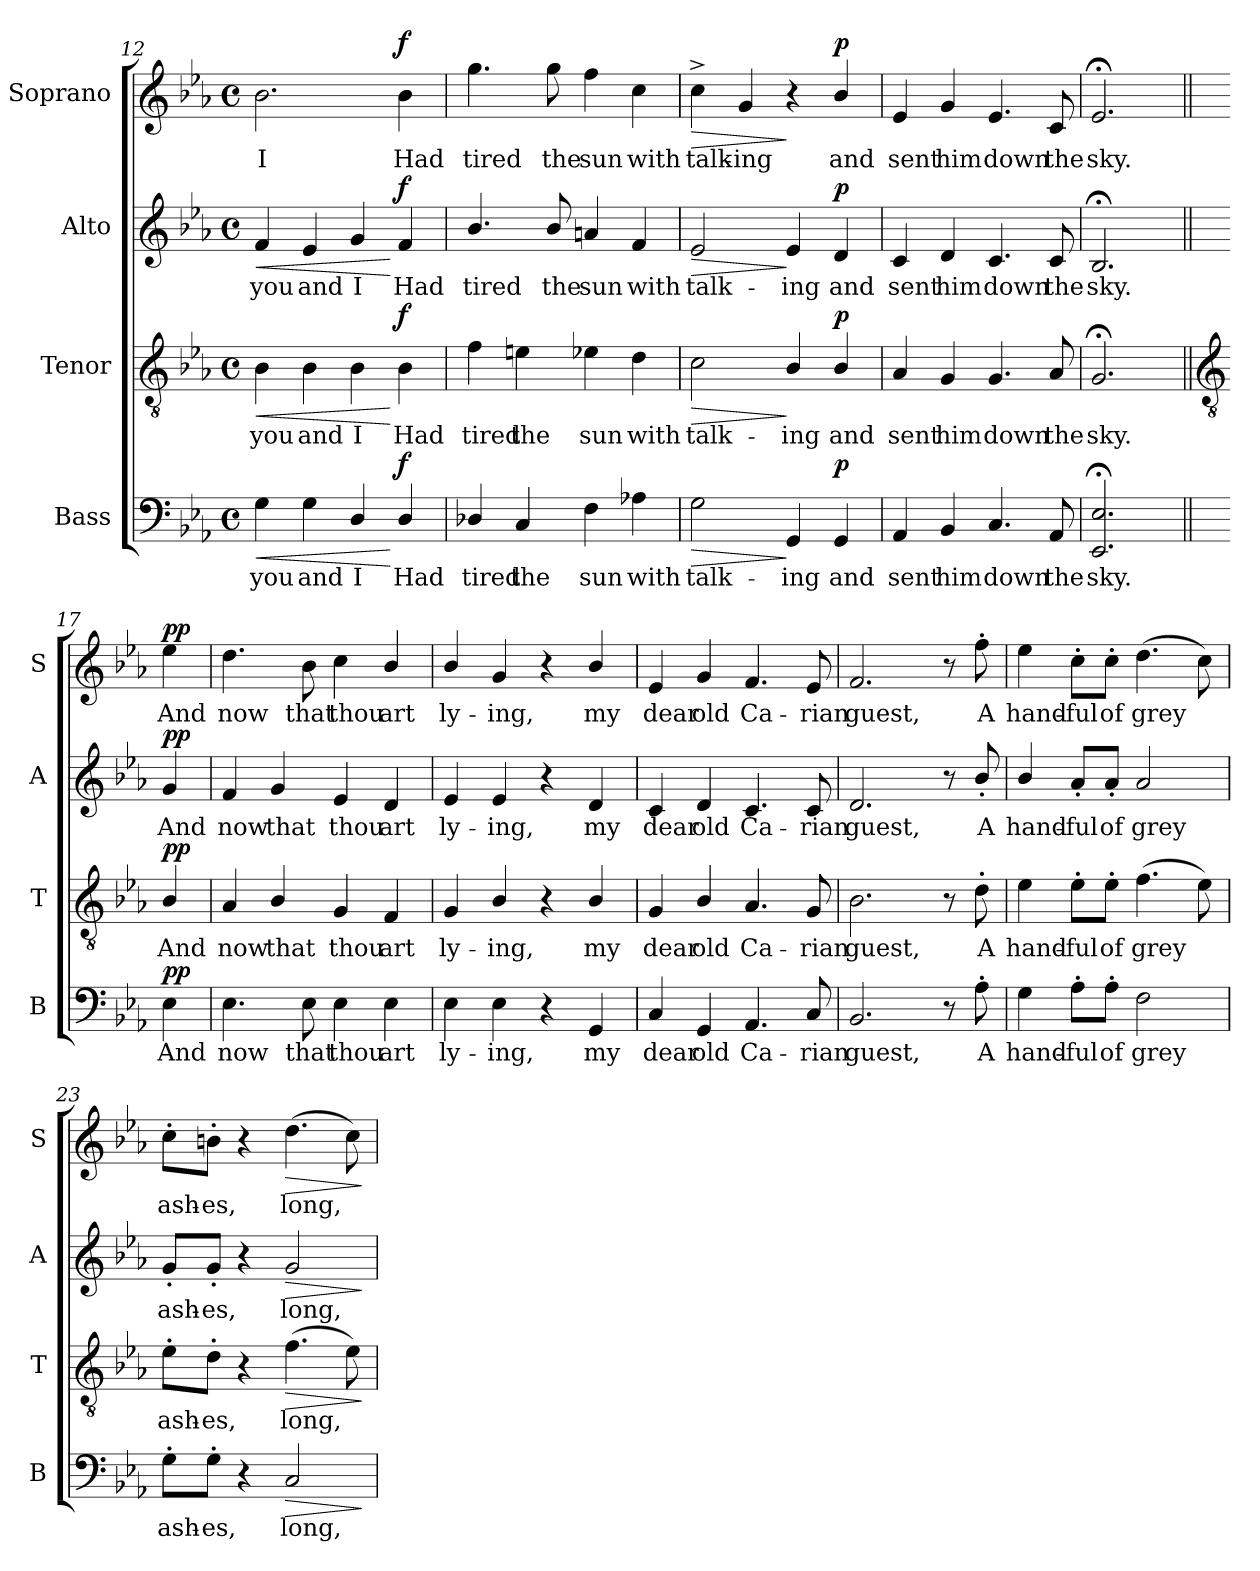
**kern	**text	**dynam	**kern	**text	**dynam	**kern	**text	**dynam	**kern	**text	**dynam
*part4	*part4	*part4	*part3	*part3	*part3	*part2	*part2	*part2	*part1	*part1	*part1
*staff4	*staff4	*staff4	*staff3	*staff3	*staff3	*staff2	*staff2	*staff2	*staff1	*staff1	*staff1
*I"Bass	*	*	*I"Tenor	*	*	*I"Alto	*	*	*I"Soprano	*	*
*I'B	*	*	*I'T	*	*	*I'A	*	*	*I'S	*	*
*clefF4	*	*	*clefGv2	*	*	*clefG2	*	*	*clefG2	*	*
*k[b-e-a-]	*	*	*k[b-e-a-]	*	*	*k[b-e-a-]	*	*	*k[b-e-a-]	*	*
*E-:	*	*	*E-:	*	*	*E-:	*	*	*E-:	*	*
*M4/4	*	*	*M4/4	*	*	*M4/4	*	*	*M4/4	*	*
*met(c)	*	*	*met(c)	*	*	*met(c)	*	*	*met(c)	*	*
=12	=12	=12	=12	=12	=12	=12	=12	=12	=12	=12	=12
!	!LO:LY:b	!LO:HP:b	!	!LO:LY:b	!LO:HP:b	!	!LO:LY:b	!LO:HP:b	!	!LO:LY:b	!
4G	you	<	4B-	you	<	4f	you	<	2.b-	I	.
!	!LO:LY:b	!	!	!LO:LY:b	!	!	!LO:LY:b	!	!	!	!
4G	and	.	4B-	and	.	4e-	and	.	.	.	.
!	!LO:LY:b	!	!	!LO:LY:b	!	!	!LO:LY:b	!	!	!	!
4D/	I	.	4B-	I	.	4g	I	.	.	.	.
!	!LO:LY:b	!LO:DY:n=1:b	!	!LO:LY:b	!LO:DY:n=1:b	!	!LO:LY:b	!LO:DY:n=1:b	!	!LO:LY:b	!LO:DY:b
4D/	Had	[ f	4B-	Had	[ f	4f	Had	[ f	4b-	Had	f
=13	=13	=13	=13	=13	=13	=13	=13	=13	=13	=13	=13
!	!LO:LY:b	!	!	!LO:LY:b	!	!	!LO:LY:b	!	!	!LO:LY:b	!
4D-X/	tired	.	4f	tired	.	4.b-/	tired	.	4.gg	tired	.
!	!LO:LY:b	!	!	!LO:LY:b	!	!	!	!	!	!	!
4C	the	.	4en	the	.	.	.	.	.	.	.
!	!	!	!	!	!	!	!LO:LY:b	!	!	!LO:LY:b	!
.	.	.	.	.	.	8b-/	the	.	8gg	the	.
!	!LO:LY:b	!	!	!LO:LY:b	!	!	!LO:LY:b	!	!	!LO:LY:b	!
4F	sun	.	4e-X	sun	.	4an	sun	.	4ff	sun	.
!	!LO:LY:b	!	!	!LO:LY:b	!	!	!LO:LY:b	!	!	!LO:LY:b	!
4A-X	with	.	4d	with	.	4f	with	.	4cc	with	.
=14	=14	=14	=14	=14	=14	=14	=14	=14	=14	=14	=14
!	!LO:LY:b	!LO:HP:b	!	!LO:LY:b	!LO:HP:b	!	!LO:LY:b	!LO:HP:b	!	!LO:LY:b	!LO:HP:b
2G	talk-	>	2c	talk-	>	2e-	talk-	>	4cc^	talk-	>
!	!	!	!	!	!	!	!	!	!	!LO:LY:b	!
.	.	.	.	.	.	.	.	.	4g	-ing	.
!	!LO:LY:b	!	!	!LO:LY:b	!	!	!LO:LY:b	!	!	!	!
4GG	-ing	]	4B-/	-ing	]	4e-	-ing	]	4r	.	]
!	!LO:LY:b	!LO:DY:b	!	!LO:LY:b	!LO:DY:b	!	!LO:LY:b	!LO:DY:b	!	!LO:LY:b	!LO:DY:b
4GG	and	p	4B-/	and	p	4d	and	p	4b-/	and	p
=15	=15	=15	=15	=15	=15	=15	=15	=15	=15	=15	=15
!	!LO:LY:b	!	!	!LO:LY:b	!	!	!LO:LY:b	!	!	!LO:LY:b	!
4AA-	sent	.	4A-	sent	.	4c	sent	.	4e-	sent	.
!	!LO:LY:b	!	!	!LO:LY:b	!	!	!LO:LY:b	!	!	!LO:LY:b	!
4BB-	him	.	4G	him	.	4d	him	.	4g	him	.
!	!LO:LY:b	!	!	!LO:LY:b	!	!	!LO:LY:b	!	!	!LO:LY:b	!
4.C	down	.	4.G	down	.	4.c	down	.	4.e-	down	.
!	!LO:LY:b	!	!	!LO:LY:b	!	!	!LO:LY:b	!	!	!LO:LY:b	!
8AA-	the	.	8A-	the	.	8c	the	.	8c	the	.
=16	=16	=16	=16	=16	=16	=16	=16	=16	=16	=16	=16
!	!LO:LY:b	!	!	!LO:LY:b	!	!	!LO:LY:b	!	!	!LO:LY:b	!
2.EE-;< 2.E-;<	sky.	.	2.G;<	sky.	.	2.B-;<	sky.	.	2.e-;<	sky.	.
!!LO:LB:g=z
=17||	=17||	=17||	=17||	=17||	=17||	=17||	=17||	=17||	=17||	=17||	=17||
*	*	*	*clefGv2	*	*	*	*	*	*	*	*
!	!LO:LY:b	!LO:DY:b	!	!LO:LY:b	!LO:DY:b	!	!LO:LY:b	!LO:DY:b	!	!LO:LY:b	!LO:DY:b
4E-	And	pp	4B-/	And	pp	4g	And	pp	4ee-	And	pp
=18	=18	=18	=18	=18	=18	=18	=18	=18	=18	=18	=18
!	!LO:LY:b	!	!	!LO:LY:b	!	!	!LO:LY:b	!	!	!LO:LY:b	!
4.E-	now	.	4A-	now	.	4f	now	.	4.dd	now	.
!	!	!	!	!LO:LY:b	!	!	!LO:LY:b	!	!	!	!
.	.	.	4B-/	that	.	4g	that	.	.	.	.
!	!LO:LY:b	!	!	!	!	!	!	!	!	!LO:LY:b	!
8E-	that	.	.	.	.	.	.	.	8b-	that	.
!	!LO:LY:b	!	!	!LO:LY:b	!	!	!LO:LY:b	!	!	!LO:LY:b	!
4E-	thou	.	4G	thou	.	4e-	thou	.	4cc	thou	.
!	!LO:LY:b	!	!	!LO:LY:b	!	!	!LO:LY:b	!	!	!LO:LY:b	!
4E-	art	.	4F	art	.	4d	art	.	4b-/	art	.
=19	=19	=19	=19	=19	=19	=19	=19	=19	=19	=19	=19
!	!LO:LY:b	!	!	!LO:LY:b	!	!	!LO:LY:b	!	!	!LO:LY:b	!
4E-	ly-	.	4G	ly-	.	4e-	ly-	.	4b-/	ly-	.
!	!LO:LY:b	!	!	!LO:LY:b	!	!	!LO:LY:b	!	!	!LO:LY:b	!
4E-	-ing,	.	4B-/	-ing,	.	4e-	-ing,	.	4g	-ing,	.
4r	.	.	4r	.	.	4r	.	.	4r	.	.
!	!LO:LY:b	!	!	!LO:LY:b	!	!	!LO:LY:b	!	!	!LO:LY:b	!
4GG	my	.	4B-/	my	.	4d	my	.	4b-/	my	.
=20	=20	=20	=20	=20	=20	=20	=20	=20	=20	=20	=20
!	!LO:LY:b	!	!	!LO:LY:b	!	!	!LO:LY:b	!	!	!LO:LY:b	!
4C	dear	.	4G	dear	.	4c	dear	.	4e-	dear	.
!	!LO:LY:b	!	!	!LO:LY:b	!	!	!LO:LY:b	!	!	!LO:LY:b	!
4GG	old	.	4B-/	old	.	4d	old	.	4g	old	.
!	!LO:LY:b	!	!	!LO:LY:b	!	!	!LO:LY:b	!	!	!LO:LY:b	!
4.AA-	Ca-	.	4.A-	Ca-	.	4.c	Ca-	.	4.f	Ca-	.
!	!LO:LY:b	!	!	!LO:LY:b	!	!	!LO:LY:b	!	!	!LO:LY:b	!
8C	-rian	.	8G	-rian	.	8c	-rian	.	8e-	-rian	.
=21	=21	=21	=21	=21	=21	=21	=21	=21	=21	=21	=21
!	!LO:LY:b	!	!	!LO:LY:b	!	!	!LO:LY:b	!	!	!LO:LY:b	!
2.BB-	guest,	.	2.B-	guest,	.	2.d	guest,	.	2.f	guest,	.
8r	.	.	8r	.	.	8r	.	.	8r	.	.
!	!LO:LY:b	!	!	!LO:LY:b	!	!	!LO:LY:b	!	!	!LO:LY:b	!
8A-'	A	.	8d'	A	.	8b-'/	A	.	8ff'	A	.
=22	=22	=22	=22	=22	=22	=22	=22	=22	=22	=22	=22
!	!LO:LY:b	!	!	!LO:LY:b	!	!	!LO:LY:b	!	!	!LO:LY:b	!
4G	hand-	.	4e-	hand-	.	4b-/	hand-	.	4ee-	hand-	.
!	!LO:LY:b	!	!	!LO:LY:b	!	!	!LO:LY:b	!	!	!LO:LY:b	!
8A-'\L	-ful	.	8e-'\L	-ful	.	8a-'/L	-ful	.	8cc'\L	-ful	.
!	!LO:LY:b	!	!	!LO:LY:b	!	!	!LO:LY:b	!	!	!LO:LY:b	!
8A-'\J	of	.	8e-'\J	of	.	8a-'/J	of	.	8cc'\J	of	.
!	!LO:LY:b	!	!	!LO:LY:b	!	!	!LO:LY:b	!	!	!LO:LY:b	!
2F	grey	.	(>4.f	grey	.	2a-	grey	.	(>4.dd	grey	.
.	.	.	8e-)	.	.	.	.	.	8cc)	.	.
=23	=23	=23	=23	=23	=23	=23	=23	=23	=23	=23	=23
!	!LO:LY:b	!	!	!LO:LY:b	!	!	!LO:LY:b	!	!	!LO:LY:b	!
8G'\L	ash-	.	8e-'\L	ash-	.	8g'/L	ash-	.	8cc'\L	ash-	.
!	!LO:LY:b	!	!	!LO:LY:b	!	!	!LO:LY:b	!	!	!LO:LY:b	!
8G'\J	-es,	.	8d'\J	-es,	.	8g'/J	-es,	.	8bn'\J	-es,	.
4r	.	.	4r	.	.	4r	.	.	4r	.	.
!	!LO:LY:b	!LO:HP:b	!	!LO:LY:b	!LO:HP:b	!	!LO:LY:b	!LO:HP:b	!	!LO:LY:b	!LO:HP:b
2C	long,	>	(>4.f	long,	>	2g	long,	>	(>4.dd	long,	>
.	.	.	8e-)	.	.	.	.	.	8cc)	.	.
.	.	]	.	.	]	.	.	]	.	.	]
=	=	=	=	=	=	=	=	=	=	=	=
*-	*-	*-	*-	*-	*-	*-	*-	*-	*-	*-	*-
